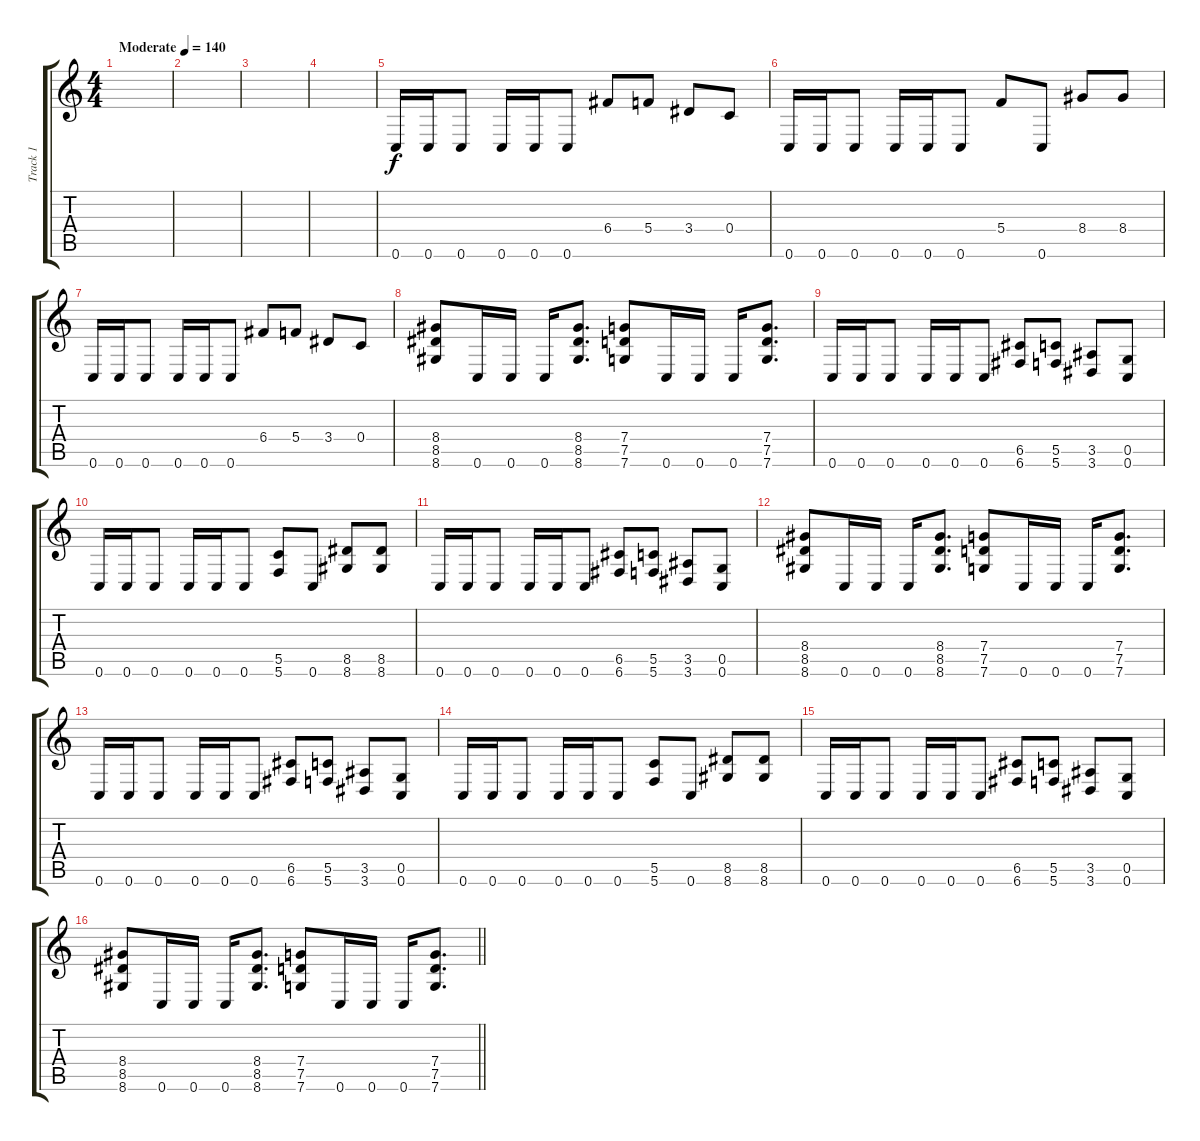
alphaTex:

\track ("Track 1" "Track 1") {instrument distortionguitar}
\staff {score tabs}
\tuning (D4 A3 F3 C3 G2 C2) {hide}
\ts (4 4)
\tempo (140 "Moderate")
\clef g2
\ks c
|
|
|
|
0.6.16 0.6.16 0.6.8 0.6.16 0.6.16 0.6.8 6.4.8 5.4.8 3.4.8 0.4.8 |
0.6.16 0.6.16 0.6.8 0.6.16 0.6.16 0.6.8 5.4.8 0.6.8 8.4.8 8.4.8 |
0.6.16 0.6.16 0.6.8 0.6.16 0.6.16 0.6.8 6.4.8 5.4.8 3.4.8 0.4.8 |
(8.4 8.5 8.6).8 0.6.16 0.6.16 0.6.16 (8.4 8.5 8.6).8{d} (7.4 7.5 7.6).8 0.6.16 0.6.16 0.6.16 (7.4 7.5 7.6).8{d} |
0.6.16 0.6.16 0.6.8 0.6.16 0.6.16 0.6.8 (6.5 6.6).8 (5.5 5.6).8 (3.5 3.6).8 (0.5 0.6).8 |
0.6.16 0.6.16 0.6.8 0.6.16 0.6.16 0.6.8 (5.5 5.6).8 0.6.8 (8.5 8.6).8 (8.5 8.6).8 |
0.6.16 0.6.16 0.6.8 0.6.16 0.6.16 0.6.8 (6.5 6.6).8 (5.5 5.6).8 (3.5 3.6).8 (0.5 0.6).8 |
(8.4 8.5 8.6).8 0.6.16 0.6.16 0.6.16 (8.4 8.5 8.6).8{d} (7.4 7.5 7.6).8 0.6.16 0.6.16 0.6.16 (7.4 7.5 7.6).8{d} |
0.6.16 0.6.16 0.6.8 0.6.16 0.6.16 0.6.8 (6.5 6.6).8 (5.5 5.6).8 (3.5 3.6).8 (0.5 0.6).8 |
0.6.16 0.6.16 0.6.8 0.6.16 0.6.16 0.6.8 (5.5 5.6).8 0.6.8 (8.5 8.6).8 (8.5 8.6).8 |
0.6.16 0.6.16 0.6.8 0.6.16 0.6.16 0.6.8 (6.5 6.6).8 (5.5 5.6).8 (3.5 3.6).8 (0.5 0.6).8 |
\barLineRight lightlight
(8.4 8.5 8.6).8 0.6.16 0.6.16 0.6.16 (8.4 8.5 8.6).8{d} (7.4 7.5 7.6).8 0.6.16 0.6.16 0.6.16 (7.4 7.5 7.6).8{d}
